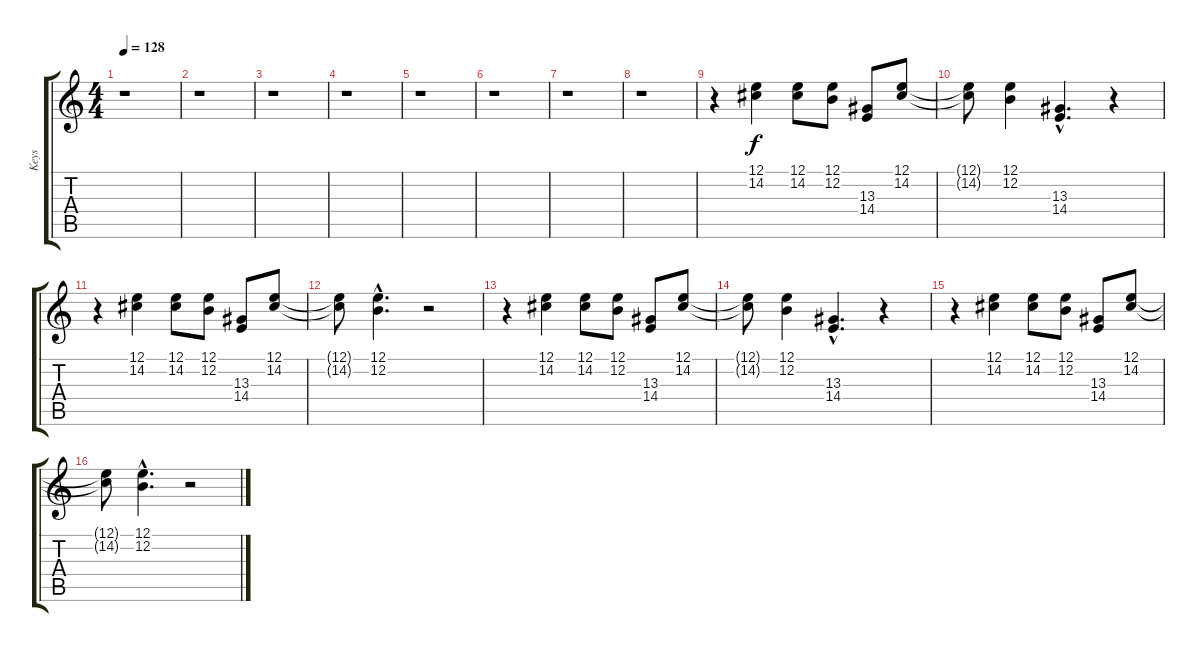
\track ("Keys" "Keys") {instrument rockorgan}
\staff {score tabs}
\tuning (E4 B3 G3 D3 A2 E2) {hide}
\ts (4 4)
\tempo 128
\clef g2
\ks c
r.1{dy f} |
r.1 |
r.1 |
r.1 |
r.1 |
r.1 |
r.1 |
r.1 |
r.4 (12.1 14.2).4 (12.1 14.2).8 (12.1 12.2).8 (13.3 14.4).8 (12.1 14.2).8 |
(12.1{t} 14.2{t}).8 (12.1 12.2).4 (13.3{hac} 14.4{hac}).4{d} r.4 |
r.4 (12.1 14.2).4 (12.1 14.2).8 (12.1 12.2).8 (13.3 14.4).8 (12.1 14.2).8 |
(12.1{t} 14.2{t}).8 (12.1{hac} 12.2{hac}).4{d} r.2 |
r.4 (12.1 14.2).4 (12.1 14.2).8 (12.1 12.2).8 (13.3 14.4).8 (12.1 14.2).8 |
(12.1{t} 14.2{t}).8 (12.1 12.2).4 (13.3{hac} 14.4{hac}).4{d} r.4 |
r.4 (12.1 14.2).4 (12.1 14.2).8 (12.1 12.2).8 (13.3 14.4).8 (12.1 14.2).8 |
(12.1{t} 14.2{t}).8 (12.1{hac} 12.2{hac}).4{d} r.2
